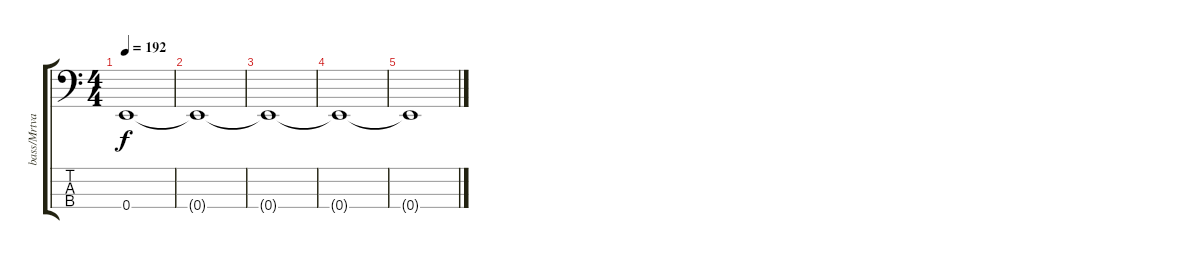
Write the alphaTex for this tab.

\track ("bass/Mrtvac Krvnik" "bass/Mrtva") {instrument electricbassfinger}
\staff {score tabs}
\tuning (G2 D2 A1 E1) {hide}
\ts (4 4)
\tempo 192
\clef f4
\ks c
0.4{t}.1{dy f} |
0.4{t}.1 |
0.4{t}.1 |
0.4{t}.1 |
0.4{t}.1
